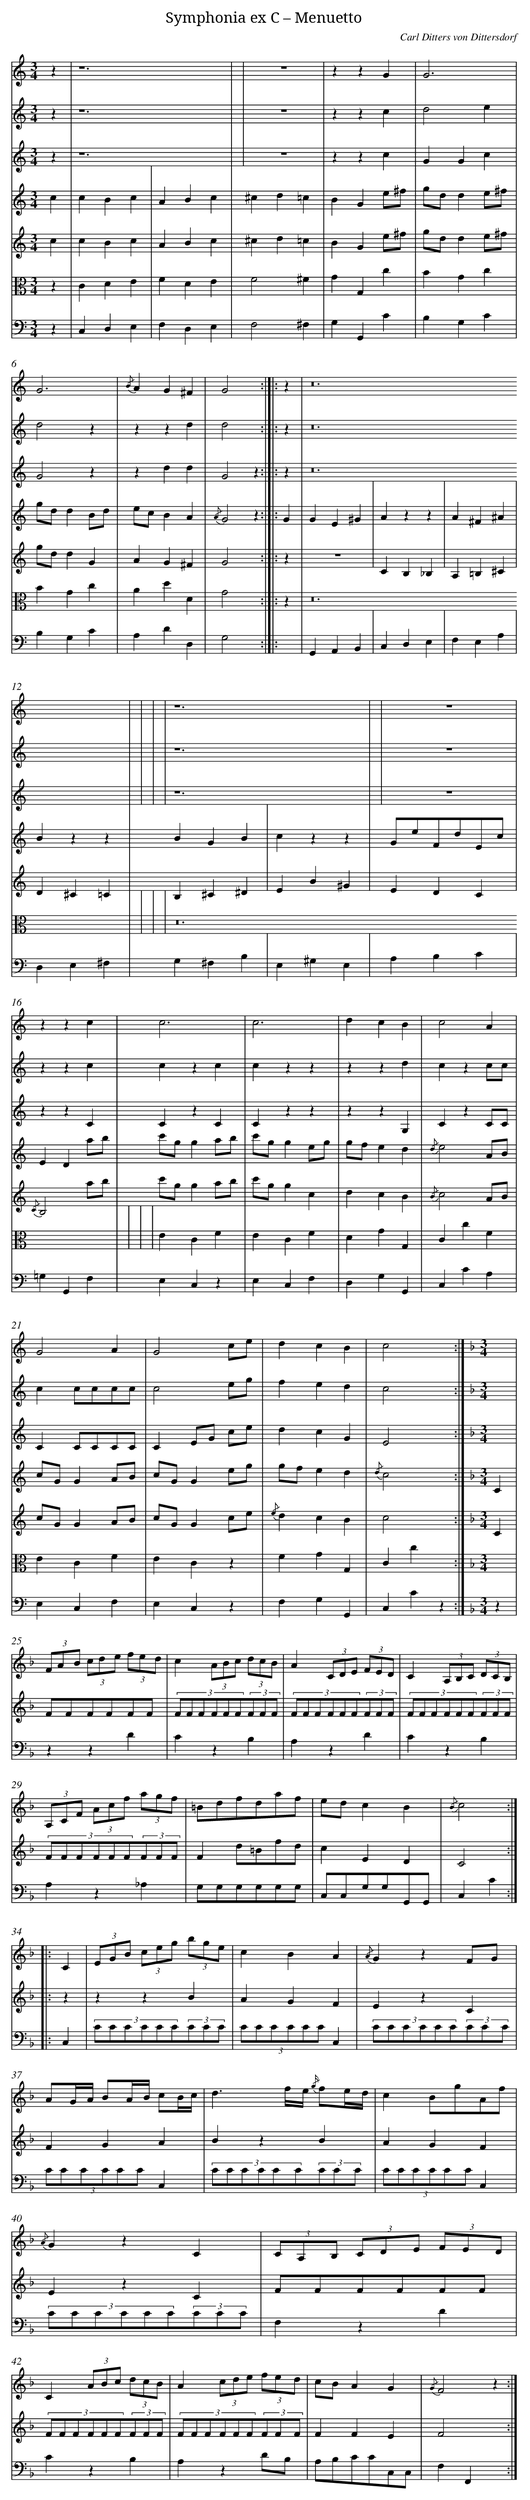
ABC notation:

X:1
T: Symphonia ex C – Menuetto
C: Carl Ditters von Dittersdorf
L: 1/4
M: 3/4
V: 1 clef=treble
V: 2 clef=treble
V: 3 clef=treble
V: 4 clef=treble
V: 5 clef=treble
V: 6 clef=treble
V: 7 clef=alto
V: 8 clef=bass
K: C
[V:1] x [I:setbarnb 1]|
[V:2] z |
[V:3] z |
[V:4] z |
[V:5] c |
[V:6] c |
[V:7] z |
[V:8] z |
[V:1] x3 |
[V:2] z6 |
[V:3] z6 |
[V:4] z6 |
[V:5] cBc |
[V:6] cBc |
[V:7] CDE |
[V:8] C,D,E, |
[V:1] x3 |
[V:2]  |
[V:3]  |
[V:4]  |
[V:5] ABc |
[V:6] ABc |
[V:7] FDE |
[V:8] F,D,E, |
[V:1] x3 |
[V:2] z3 |
[V:3] z3 |
[V:4] z3 |
[V:5] ^cd=c |
[V:6] ^cd=c |
[V:7] F2^F |
[V:8] F,2^F, |
[V:1] x3 |
[V:2] zzG |
[V:3] zzc |
[V:4] zzc |
[V:5] BGe/^f/ |
[V:6] BGe/^f/ |
[V:7] GG,c |
[V:8] G,G,,C |
[V:1] x3 |
[V:2] G3 |
[V:3] d2e |
[V:4] GGc |
[V:5] g/d/de/^f/ |
[V:6] g/d/de/^f/ |
[V:7] BGc |
[V:8] B,G,C |
[V:1] x3 |
[V:2] G3 |
[V:3] d2z |
[V:4] G2z |
[V:5] g/d/dB/d/ |
[V:6] g/d/dG |
[V:7] BGc |
[V:8] B,G,C |
[V:1] x3 |
[V:2] {/B}AG^F |
[V:3] zzd |
[V:4] zdd |
[V:5] e/c/BA |
[V:6] AG^F |
[V:7] AdD |
[V:8] A,DD, |
[V:1] x3 :|]|:
[V:2] G2x :|]|:
[V:3] d2x :|]|:
[V:4] G2z :|]|:
[V:5] {/A}G2z :|]|:
[V:6] G2x :|]|:
[V:7] G2x :|]|:
[V:8] G,2x :|]|:
[V:1] x |
[V:2] z |
[V:3] z |
[V:4] z |
[V:5] G |
[V:6] z |
[V:7] z |
[V:8] x |
[V:1] x3 |
[V:2] z12 |
[V:3] z12 |
[V:4] z12 |
[V:5] GE^G |
[V:6] z3 |
[V:7] z12 |
[V:8] G,,A,,B,, |
[V:1] x3 |
[V:2]  |
[V:3]  |
[V:4]  |
[V:5] Azz |
[V:6] CB,_B, |
[V:7]  |
[V:8] C,D,E, |
[V:1] x3 |
[V:2]  |
[V:3]  |
[V:4]  |
[V:5] A^F^A |
[V:6] A,=B,^C |
[V:7]  |
[V:8] F,E,A, |
[V:1] x3 |
[V:2]  |
[V:3]  |
[V:4]  |
[V:5] Bzz |
[V:6] D^C=C |
[V:7]  |
[V:8] D,E,^F, |
[V:1] x3 |
[V:2] z6 |
[V:3] z6 |
[V:4] z6 |
[V:5] BGB |
[V:6] B,^C^D |
[V:7] z12 |
[V:8] G,^F,B, |
[V:1] x3 |
[V:2]  |
[V:3]  |
[V:4]  |
[V:5] czz |
[V:6] EB^G |
[V:7]  |
[V:8] E,^G,E, |
[V:1] x3 |
[V:2] z3 |
[V:3] z3 |
[V:4] z3 |
[V:5] G/e/F/d/E/c/ |
[V:6] EDC |
[V:7]  |
[V:8] A,B,C |
[V:1] x3 |
[V:2] zzc |
[V:3] zzc |
[V:4] zzC |
[V:5] EDa/b/ |
[V:6] {/C}B,2a/b/ |
[V:7]  |
[V:8] =G,G,,F, |
[V:1] x3 |
[V:2] c3 |
[V:3] czc |
[V:4] CzC |
[V:5] c'/g/ga/b/ |
[V:6] c'/g/ga/b/ |
[V:7] ECF |
[V:8] E,C,z |
[V:1] x3 |
[V:2] c3 |
[V:3] czz |
[V:4] Czz |
[V:5] c'/g/ge/g/ |
[V:6] c'/g/gc |
[V:7] ECF |
[V:8] E,C,F, |
[V:1] x3 |
[V:2] dcB |
[V:3] zzd |
[V:4] zzG, |
[V:5] g/f/ed |
[V:6] dcB |
[V:7] DGG, |
[V:8] D,G,G,, |
[V:1] x3 |
[V:2] c2A |
[V:3] czc/c/ |
[V:4] CzC/C/ |
[V:5] {/d}e2A/B/ |
[V:6] {/B}c2A/B/ |
[V:7] CcF |
[V:8] C,CA, |
[V:1] x3 |
[V:2] G2A |
[V:3] cc/c/c/c/ |
[V:4] CC/C/C/C/ |
[V:5] c/G/GA/B/ |
[V:6] c/G/GA/B/ |
[V:7] ECF |
[V:8] E,C,F, |
[V:1] x3 |
[V:2] G2c/e/ |
[V:3] c2e/g/ |
[V:4] CE/G/ c/e/ |
[V:5] c/G/Ge/g/ |
[V:6] c/G/Gc/e/ |
[V:7] ECz |
[V:8] E,C,z |
[V:1] x3 |
[V:2] dcB |
[V:3] fed |
[V:4] dcG |
[V:5] g/f/ed |
[V:6] {/e}dcB |
[V:7] FGG, |
[V:8] F,G,G,, |
[V:1] x3 :|]
[V:2] c2x :|]
[V:3] c2x :|]
[V:4] E2x :|]
[V:5] {/d}c2x :|]
[V:6] c2x :|]
[V:7] Ccx :|]
[V:8] C,Cz :|]
[V:1]  [K:F] [M:3/4]x |
[V:2]  [K:F] [M:3/4]x |
[V:3]  [K:F] [M:3/4]x |
[V:4]  [K:F] [M:3/4]x |
[V:5]  [K:F] [M:3/4]C |
[V:6]  [K:F] [M:3/4]C |
[V:7]  [K:F] [M:3/4]x |
[V:8]  [K:F] [M:3/4]z |
[V:1] x3 |
[V:2] x3 |
[V:3] x3 |
[V:4] x3 |
[V:5] (3F/A/B/ (3c/d/e/ (3f/e/d/ |
[V:6] F/F/F/F/F/F/ |
[V:7] x3 |
[V:8] zzD |
[V:1] x3 |
[V:2] x3 |
[V:3] x3 |
[V:4] x3 |
[V:5] c(3A/B/c/ (3d/c/B/ |
[V:6] (3:2:6F/F/F/F/F/F/(3F/F/F/ |
[V:7] x3 |
[V:8] CzB, |
[V:1] x3 |
[V:2] x3 |
[V:3] x3 |
[V:4] x3 |
[V:5] A(3C/D/E/ (3F/E/D/ |
[V:6] (3:2:6F/F/F/F/F/F/(3F/F/F/ |
[V:7] x3 |
[V:8] A,zD |
[V:1] x3 |
[V:2] x3 |
[V:3] x3 |
[V:4] x3 |
[V:5] C(3A,/B,/C/ (3D/C/B,/ |
[V:6] (3:2:6F/F/F/F/F/F/(3F/F/F/ |
[V:7] x3 |
[V:8] CzB, |
[V:1] x3 |
[V:2] x3 |
[V:3] x3 |
[V:4] x3 |
[V:5] (3A,/C/F/ (3A/c/f/ (3a/g/f/ |
[V:6] (3:2:6F/F/F/F/F/F/(3F/F/F/ |
[V:7] x3 |
[V:8] A,z_A, |
[V:1] x3 |
[V:2] x3 |
[V:3] x3 |
[V:4] x3 |
[V:5] =B/d/f/d/a/f/ |
[V:6] Fd/=B/f/d/ |
[V:7] x3 |
[V:8] G,/G,/G,/G,/G,/G,/ |
[V:1] x3 |
[V:2] x3 |
[V:3] x3 |
[V:4] x3 |
[V:5] e/d/cB |
[V:6] cED |
[V:7] x3 |
[V:8] C,/C,/G,/G,/G,,/G,,/ |
[V:1] x2 [I:setbarnb 34]:|]|:
[V:2] x2 :|]|:
[V:3] x2 :|]|:
[V:4] x2 :|]|:
[V:5] {/B}c2 :|]|:
[V:6] C2 :|]|:
[V:7] x2 :|]|:
[V:8] C,C :|]|:
[V:1] x |
[V:2] x |
[V:3] x |
[V:4] x |
[V:5] C |
[V:6] z |
[V:7] x |
[V:8] C, |
[V:1] x3 |
[V:2] x3 |
[V:3] x3 |
[V:4] x3 |
[V:5] (3E/G/B/ (3c/e/g/ (3b/g/e/ |
[V:6] zzB |
[V:7] x3 |
[V:8] (3:2:6C/C/C/C/C/C/(3C/C/C/ |
[V:1] x3 |
[V:2] x3 |
[V:3] x3 |
[V:4] x3 |
[V:5] cBA |
[V:6] AGF |
[V:7] x3 |
[V:8] (3:2:6C/C/C/C/C/C/C, |
[V:1] x3 |
[V:2] x3 |
[V:3] x3 |
[V:4] x3 |
[V:5] {/A}GzF/G/ |
[V:6] EzC |
[V:7] x3 |
[V:8] (3:2:6C/C/C/C/C/C/(3C/C/C/ |
[V:1] x3 |
[V:2] x3 |
[V:3] x3 |
[V:4] x3 |
[V:5] A/G//A// B/A//B// c/B//c// |
[V:6] FGA |
[V:7] x3 |
[V:8] (3:2:6C/C/C/C/C/C/C, |
[V:1] x3 |
[V:2] x3 |
[V:3] x3 |
[V:4] x3 |
[V:5] d3/f//e// {/g/} f/e//d// |
[V:6] BzB |
[V:7] x3 |
[V:8] (3:2:6C/C/C/C/C/C/(3C/C/C/ |
[V:1] x3 |
[V:2] x3 |
[V:3] x3 |
[V:4] x3 |
[V:5] cB/g/A/f/ |
[V:6] AGF |
[V:7] x3 |
[V:8] (3:2:6C/C/C/C/C/C/C, |
[V:1] x3 |
[V:2] x3 |
[V:3] x3 |
[V:4] x3 |
[V:5] {/A}GzC |
[V:6] EzC |
[V:7] x3 |
[V:8] (3:2:6C/C/C/C/C/C/(3C/C/C/ |
[V:1] x3 |
[V:2] x3 |
[V:3] x3 |
[V:4] x3 |
[V:5] (3C/A,/B,/ (3C/D/E/ (3F/E/D/ |
[V:6] F/F/F/F/F/F/ |
[V:7] x3 |
[V:8] F,zD |
[V:1] x3 |
[V:2] x3 |
[V:3] x3 |
[V:4] x3 |
[V:5] C(3A/B/c/ (3d/c/B/ |
[V:6] (3:2:6F/F/F/F/F/F/(3F/F/F/ |
[V:7] x3 |
[V:8] CzB, |
[V:1] x3 |
[V:2] x3 |
[V:3] x3 |
[V:4] x3 |
[V:5] A(3c/d/e/ (3f/e/d/ |
[V:6] (3:2:6F/F/F/F/F/F/(3F/F/F/ |
[V:7] x3 |
[V:8] A,zD/B,/ |
[V:1] x3 |
[V:2] x3 |
[V:3] x3 |
[V:4] x3 |
[V:5] c/B/AG |
[V:6] FFE |
[V:7] x3 |
[V:8] A,/B,/C/C/C,/C,/ |
[V:1] x3 :|]
[V:2] x3 :|]
[V:3] x3 :|]
[V:4] x3 :|]
[V:5] {/G}F2z :|]
[V:6] F2x :|]
[V:7] x3 :|]
[V:8] F,F,,x :|]
